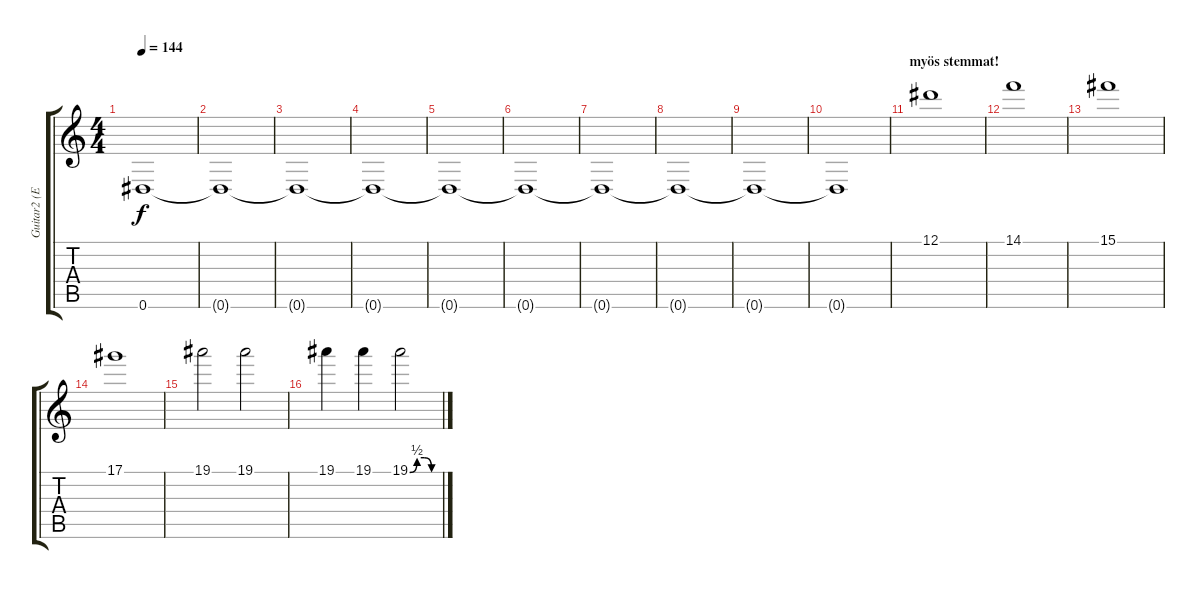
\track ("Guitar2 (Eb-tuning)" "Guitar2 (E") {instrument distortionguitar}
\staff {score tabs}
\tuning (Eb4 Bb3 Gb3 Db3 Ab2 Eb2) {hide}
\ts (4 4)
\tempo 144
\clef g2
\ks c
0.6{t}.1{dy f} |
0.6{t}.1 |
0.6{t}.1 |
0.6{t}.1 |
0.6{t}.1 |
0.6{t}.1 |
0.6{t}.1 |
0.6{t}.1 |
0.6{t}.1 |
0.6{t}.1 |
\section ("" "myös stemmat!")
12.1.1 |
14.1.1 |
15.1.1 |
17.1.1 |
19.1.2 19.1.2 |
19.1.4 19.1.4 19.1{be (custom 0 0 15 2 30 2 45 0 60 0)}.2
